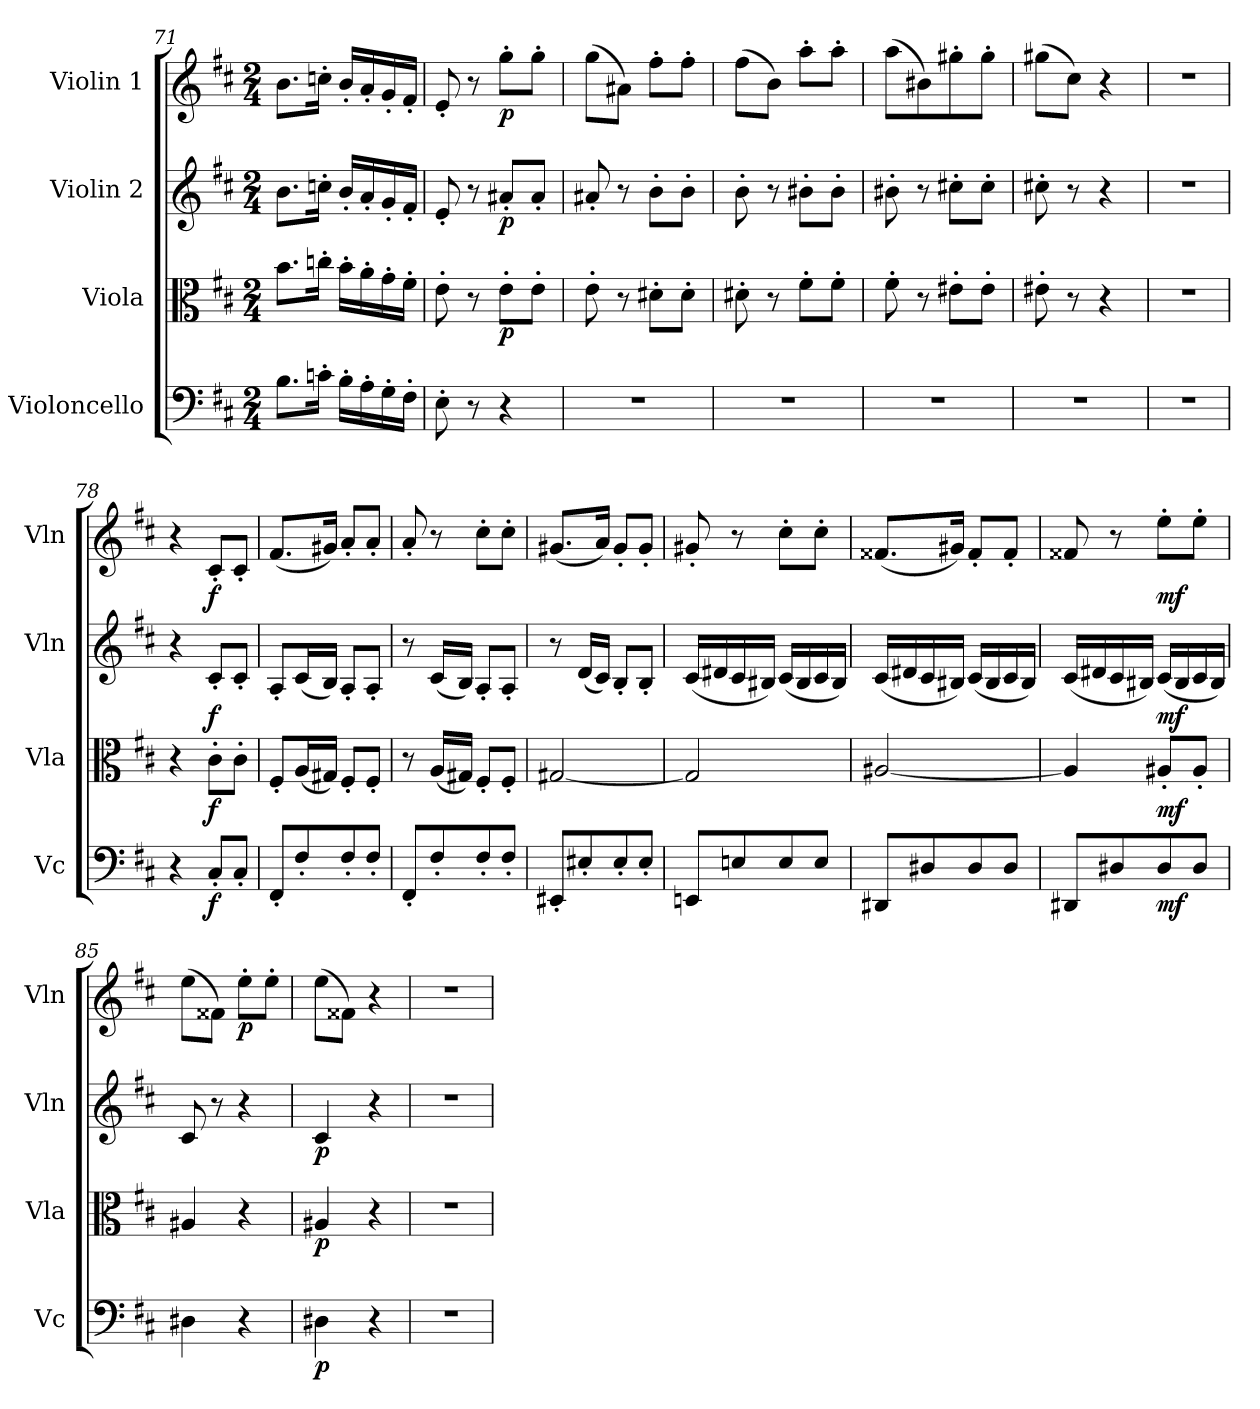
**kern	**dynam	**kern	**dynam	**kern	**dynam	**kern	**dynam
*part4	*part4	*part3	*part3	*part2	*part2	*part1	*part1
*staff4	*staff4	*staff3	*staff3	*staff2	*staff2	*staff1	*staff1
*I"Violoncello	*	*I"Viola	*	*I"Violin 2	*	*I"Violin 1	*
*I'Vc	*	*I'Vla	*	*I'Vln	*	*I'Vln	*
*clefF4	*	*clefC3	*	*clefG2	*	*clefG2	*
*k[f#c#]	*	*k[f#c#]	*	*k[f#c#]	*	*k[f#c#]	*
*M2/4	*	*M2/4	*	*M2/4	*	*M2/4	*
=71	=71	=71	=71	=71	=71	=71	=71
8.B\L	.	8.b\L	.	8.b\L	.	8.b\L	.
16cn'\Jk	.	16ccn'\Jk	.	16ccn'\Jk	.	16ccn'\Jk	.
16B'\LL	.	16b'\LL	.	16b'/LL	.	16b'/LL	.
16A'\	.	16a'\	.	16a'/	.	16a'/	.
16G'\	.	16g'\	.	16g'/	.	16g'/	.
16F#'\JJ	.	16f#'\JJ	.	16f#'/JJ	.	16f#'/JJ	.
=72	=72	=72	=72	=72	=72	=72	=72
8E'\	.	8e'\	.	8e'/	.	8e'/	.
8r	.	8r	.	8r	.	8r	.
!	!	!	!LO:DY:b	!	!LO:DY:b	!	!LO:DY:b
4r	.	8e'\L	p	8a#X'/L	p	8gg'\L	p
.	.	8e'\J	.	8a#'/J	.	8gg'\J	.
=73	=73	=73	=73	=73	=73	=73	=73
2r	.	8e'\	.	8a#X'/	.	(8gg\L	.
.	.	8r	.	8r	.	8a#X\J)	.
.	.	8d#X'\L	.	8b'\L	.	8ff#'\L	.
.	.	8d#'\J	.	8b'\J	.	8ff#'\J	.
=74	=74	=74	=74	=74	=74	=74	=74
2r	.	8d#X'\	.	8b'\	.	(8ff#\L	.
.	.	8r	.	8r	.	8b\J)	.
.	.	8f#'\L	.	8b#X'\L	.	8aa'\L	.
.	.	8f#'\J	.	8b#'\J	.	8aa'\J	.
!!LO:LB:g=z
=75	=75	=75	=75	=75	=75	=75	=75
2r	.	8f#'\	.	8b#X'\	.	(8aa\L	.
.	.	8r	.	8r	.	8b#X\)	.
.	.	8e#X'\L	.	8cc#X'\L	.	8gg#X'\	.
.	.	8e#'\J	.	8cc#'\J	.	8gg#'\J	.
=76	=76	=76	=76	=76	=76	=76	=76
2r	.	8e#X'\	.	8cc#X'\	.	(8gg#X\L	.
.	.	8r	.	8r	.	8cc#\J)	.
.	.	4r	.	4r	.	4r	.
=77	=77	=77	=77	=77	=77	=77	=77
2r	.	2r	.	2r	.	2r	.
=78	=78	=78	=78	=78	=78	=78	=78
4r	.	4r	.	4r	.	4r	.
!	!LO:DY:b	!	!LO:DY:b	!	!LO:DY:b	!	!LO:DY:b
8C#'/L	f	8c#'\L	f	8c#'/L	f	8c#'/L	f
8C#'/J	.	8c#'\J	.	8c#'/J	.	8c#'/J	.
=79	=79	=79	=79	=79	=79	=79	=79
8FF#'/L	.	8F#'/L	.	8A'/L	.	(8.f#/L	.
8F#'/	.	(16A/L	.	(16c#/L	.	.	.
.	.	16G#X/JJ)	.	16B/JJ)	.	16g#X/Jk)	.
8F#'/	.	8F#'/L	.	8A'/L	.	8a'/L	.
8F#'/J	.	8F#'/J	.	8A'/J	.	8a'/J	.
=80	=80	=80	=80	=80	=80	=80	=80
8FF#'/L	.	8r	.	8r	.	8a'/	.
8F#'/	.	(16A/LL	.	(16c#/LL	.	8r	.
.	.	16G#X/JJ)	.	16B/JJ)	.	.	.
8F#'/	.	8F#'/L	.	8A'/L	.	8cc#'\L	.
8F#'/J	.	8F#'/J	.	8A'/J	.	8cc#'\J	.
=81	=81	=81	=81	=81	=81	=81	=81
8EE#X'/L	.	[2G#X/	.	8r	.	(8.g#X/L	.
8E#X'/	.	.	.	(16d/LL	.	.	.
.	.	.	.	16c#/JJ)	.	16a/Jk)	.
8E#'/	.	.	.	8B'/L	.	8g#'/L	.
8E#'/J	.	.	.	8B'/J	.	8g#'/J	.
=82	=82	=82	=82	=82	=82	=82	=82
8EEn/L	.	2G#/]	.	(16c#/LL	.	8g#X'/	.
.	.	.	.	16d#X/	.	.	.
8En/	.	.	.	16c#/	.	8r	.
.	.	.	.	16B#X/JJ)	.	.	.
8E/	.	.	.	(16c#/LL	.	8cc#'\L	.
.	.	.	.	16B#/	.	.	.
8E/J	.	.	.	16c#/	.	8cc#'\J	.
.	.	.	.	16B#/JJ)	.	.	.
!!LO:PB:g=z
=83	=83	=83	=83	=83	=83	=83	=83
8DD#X/L	.	[2A#X/	.	(16c#/LL	.	(8.f##X/L	.
.	.	.	.	16d#X/	.	.	.
8D#X/	.	.	.	16c#/	.	.	.
.	.	.	.	16B#X/JJ)	.	16g#X/Jk)	.
8D#/	.	.	.	(16c#/LL	.	8f##'/L	.
.	.	.	.	16B#/	.	.	.
8D#/J	.	.	.	16c#/	.	8f##'/J	.
.	.	.	.	16B#/JJ)	.	.	.
=84	=84	=84	=84	=84	=84	=84	=84
8DD#X/L	.	4A#/]	.	(16c#/LL	.	8f##X/	.
.	.	.	.	16d#X/	.	.	.
8D#X/	.	.	.	16c#/	.	8r	.
.	.	.	.	16B#X/JJ)	.	.	.
!	!LO:DY:b	!	!LO:DY:b	!	!LO:DY:b	!	!LO:DY:b
8D#/	mf	8A#X'/L	mf	(16c#/LL	mf	8ee'\L	mf
.	.	.	.	16B#/	.	.	.
8D#/J	.	8A#'/J	.	16c#/	.	8ee'\J	.
.	.	.	.	16B#/JJ)	.	.	.
=85	=85	=85	=85	=85	=85	=85	=85
4D#X\	.	4A#X/	.	8c#/	.	(8ee\L	.
.	.	.	.	8r	.	8f##X\J)	.
!	!	!	!	!	!	!	!LO:DY:b
4r	.	4r	.	4r	.	8ee'\L	p
.	.	.	.	.	.	8ee'\J	.
=86	=86	=86	=86	=86	=86	=86	=86
!	!LO:DY:b	!	!LO:DY:b	!	!LO:DY:b	!	!
4D#X\	p	4A#X/	p	4c#/	p	(8ee\L	.
.	.	.	.	.	.	8f##X\J)	.
4r	.	4r	.	4r	.	4r	.
=87	=87	=87	=87	=87	=87	=87	=87
2r	.	2r	.	2r	.	2r	.
=	=	=	=	=	=	=	=
*-	*-	*-	*-	*-	*-	*-	*-
